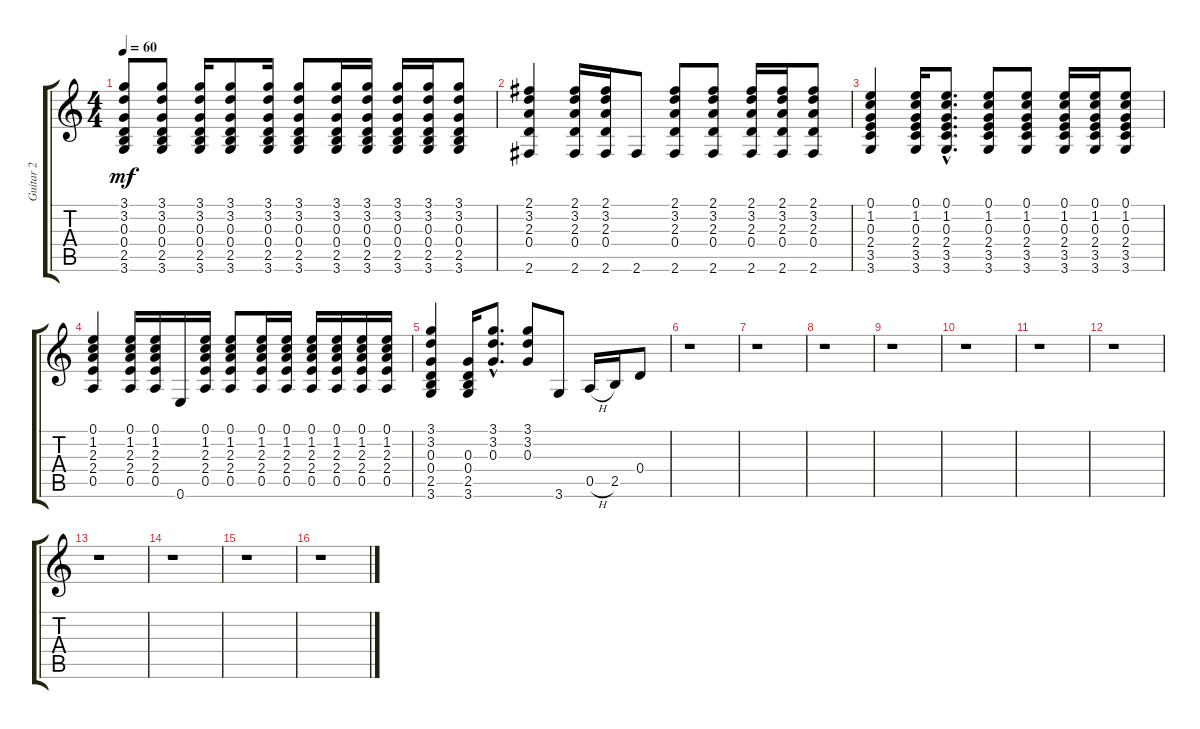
\track ("Guitar 2" "Guitar 2") {instrument acousticguitarsteel}
\staff {score tabs}
\tuning (E4 B3 G3 D3 A2 E2) {hide}
\ts (4 4)
\tempo 60
\clef g2
\ks c
(3.1 3.2 0.3 0.4 2.5 3.6).8{dy mf} (3.1 3.2 0.3 0.4 2.5 3.6).8 (3.1 3.2 0.3 0.4 2.5 3.6).16 (3.1 3.2 0.3 0.4 2.5 3.6).8 (3.1 3.2 0.3 0.4 2.5 3.6).16 (3.1 3.2 0.3 0.4 2.5 3.6).8 (3.1 3.2 0.3 0.4 2.5 3.6).16 (3.1 3.2 0.3 0.4 2.5 3.6).16 (3.1 3.2 0.3 0.4 2.5 3.6).16 (3.1 3.2 0.3 0.4 2.5 3.6).16 (3.1 3.2 0.3 0.4 2.5 3.6).8 |
(2.1 3.2 2.3 0.4 2.6).4 (2.1 3.2 2.3 0.4 2.6).16 (2.1 3.2 2.3 0.4 2.6).16 2.6.8 (2.1 3.2 2.3 0.4 2.6).8 (2.1 3.2 2.3 0.4 2.6).8 (2.1 3.2 2.3 0.4 2.6).16 (2.1 3.2 2.3 0.4 2.6).16 (2.1 3.2 2.3 0.4 2.6).8 |
(0.1 1.2 0.3 2.4 3.5 3.6).4 (0.1 1.2 0.3 2.4 3.5 3.6).16 (0.1{hac} 1.2{hac} 0.3{hac} 2.4{hac} 3.5{hac} 3.6{hac}).8{d} (0.1 1.2 0.3 2.4 3.5 3.6).8 (0.1 1.2 0.3 2.4 3.5 3.6).8 (0.1 1.2 0.3 2.4 3.5 3.6).16 (0.1 1.2 0.3 2.4 3.5 3.6).16 (0.1 1.2 0.3 2.4 3.5 3.6).8 |
(0.1 1.2 2.3 2.4 0.5).4 (0.1 1.2 2.3 2.4 0.5).16 (0.1 1.2 2.3 2.4 0.5).16 0.6.16 (0.1 1.2 2.3 2.4 0.5).16 (0.1 1.2 2.3 2.4 0.5).8 (0.1 1.2 2.3 2.4 0.5).16 (0.1 1.2 2.3 2.4 0.5).16 (0.1 1.2 2.3 2.4 0.5).16 (0.1 1.2 2.3 2.4 0.5).16 (0.1 1.2 2.3 2.4 0.5).16 (0.1 1.2 2.3 2.4 0.5).16 |
(3.1 3.2 0.3 0.4 2.5 3.6).4 (0.3 0.4 2.5 3.6).16 (3.1{hac} 3.2{hac} 0.3{hac}).8{d} (3.1 3.2 0.3).8 3.6.8 0.5{h}.16 2.5.16 0.4.8 |
r.1 |
r.1 |
r.1 |
r.1 |
r.1 |
r.1 |
r.1 |
r.1 |
r.1 |
r.1 |
r.1
